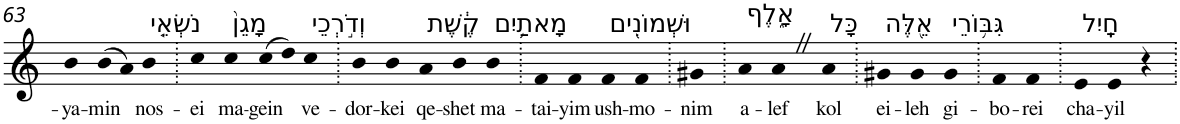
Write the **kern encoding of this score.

**kern	**text
*part1	*part1
*staff1	*staff1
*I"Piano	*
*I'Pno	*
!!LO:PB:g=z
*clefG2	*
*k[]	*
=63	=63
!	!LO:LY:b
4b	-ya-
!	!LO:LY:b
(>8b	-min
8a)	.
!LO:TX:a:t=נֹשְׂאֵ֤י	!
!	!LO:LY:b
4b	nos-
=64.	=64.
!	!LO:LY:b
4cc	-ei
!LO:TX:a:t=מָגֵן֙	!
!	!LO:LY:b
4cc	ma-
!	!LO:LY:b
(>8cc	-gein
8dd)	.
!LO:TX:a:t=וְדֹ֣רְכֵי	!
!	!LO:LY:b
4cc	ve-
=65.	=65.
!	!LO:LY:b
4b	-dor-
!	!LO:LY:b
4b	-kei
!LO:TX:a:t=קֶ֔שֶׁת	!
!	!LO:LY:b
4a	qe-
!	!LO:LY:b
4b	-shet
!LO:TX:a:t=מָאתַ֥יִם	!
!	!LO:LY:b
4b	ma-
=66.	=66.
!	!LO:LY:b
4f	-tai-
!	!LO:LY:b
4f	-yim
!LO:TX:a:t=וּשְׁמוֹנִ֖ים	!
!	!LO:LY:b
4f	ush-
!	!LO:LY:b
4f	-mo-
=67.	=67.
!	!LO:LY:b
4g#X	-nim
=68.	=68.
!LO:TX:a:t=אָ֑לֶף	!
!	!LO:LY:b
4a	a-
!	!LO:LY:b
4aZ	-lef
!LO:TX:a:t=כָּל	!
!	!LO:LY:b
4a	kol
=69.	=69.
!LO:TX:a:t=אֵ֖לֶּה	!
!	!LO:LY:b
4g#X	ei-
!	!LO:LY:b
4g#	-leh
!LO:TX:a:t=גִּבּ֥וֹרֵי	!
!	!LO:LY:b
4g#	gi-
=70.	=70.
!	!LO:LY:b
4f	-bo-
!	!LO:LY:b
4f	-rei
=71.	=71.
!LO:TX:a:t=חָֽיִל	!
!	!LO:LY:b
4e	cha-
!	!LO:LY:b
4e	-yil
4r	.
=.	=.
*-	*-
